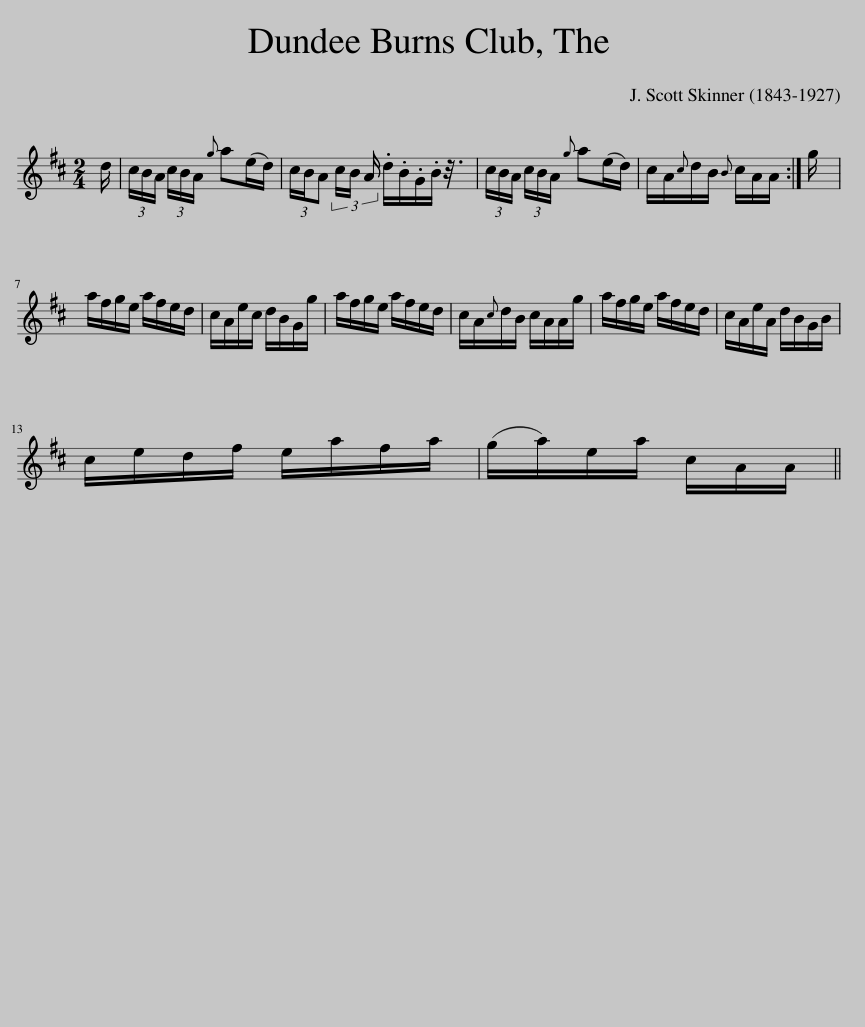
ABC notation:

X:1
L:1/8
M:2/4
I:linebreak $
K:D
V:1 treble
V:1
 d/ | (3c/B/A/ (3c/B/A/{g} a(e/d/) | (3c/B/A (3c/B/ A/ .d/.B/.G/.B/ x/24 | (3c/B/A/ (3c/B/A/{g} a(e/d/) | c/A/{c}d/B/{B} c/A/A/ :| %5
 g/ |$ a/f/g/e/ a/f/e/d/ | c/A/e/c/ d/B/G/g/ | a/f/g/e/ a/f/e/d/ | c/A/{c}d/B/ c/A/A/g/ | %10
 a/f/g/e/ a/f/e/d/ | c/A/e/A/ d/B/G/B/ |$ c/e/d/f/ e/a/f/a/ | (g/a/)e/a/ c/A/A/ || %14
